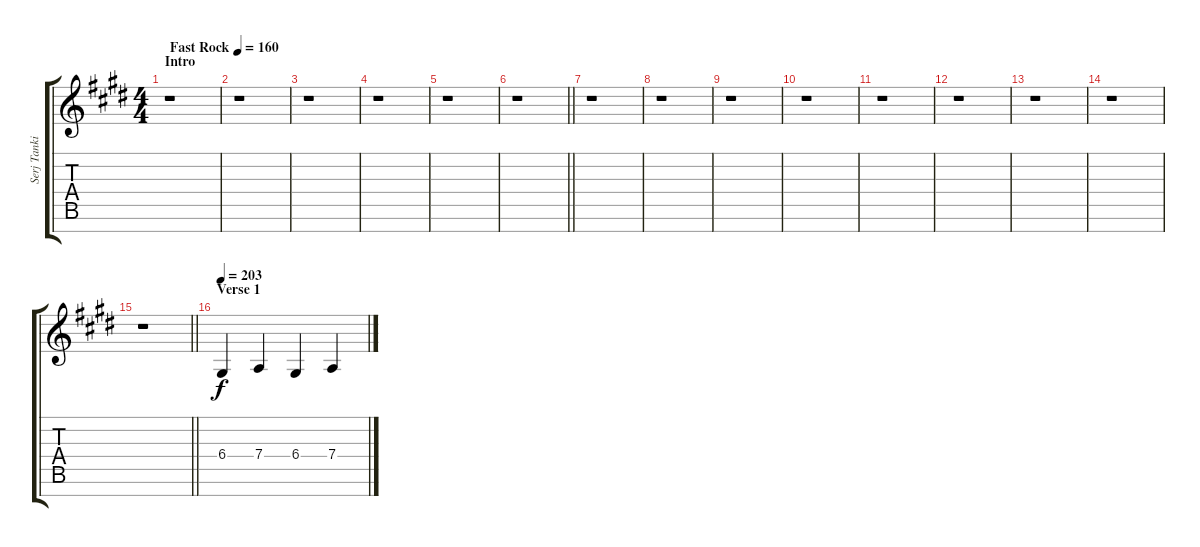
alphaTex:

\track ("Serj Tankian [Vocals]" "Serj Tanki") {instrument clarinet}
\staff {score tabs}
\tuning (E4 B3 G3 D3 A2 E2 B1) {hide}
\ts (4 4)
\section ("" "Intro")
\tempo (160 "Fast Rock")
\clef g2
\ks c#minor
r.1{dy f instrument clarinet} |
r.1 |
r.1 |
r.1 |
r.1 |
\barLineRight lightlight
r.1 |
r.1 |
r.1 |
r.1 |
r.1 |
r.1 |
r.1 |
r.1 |
r.1 |
\barLineRight lightlight
r.1 |
\section ("" "Verse 1")
\tempo 203
6.4.4 7.4.4 6.4.4 7.4.4
